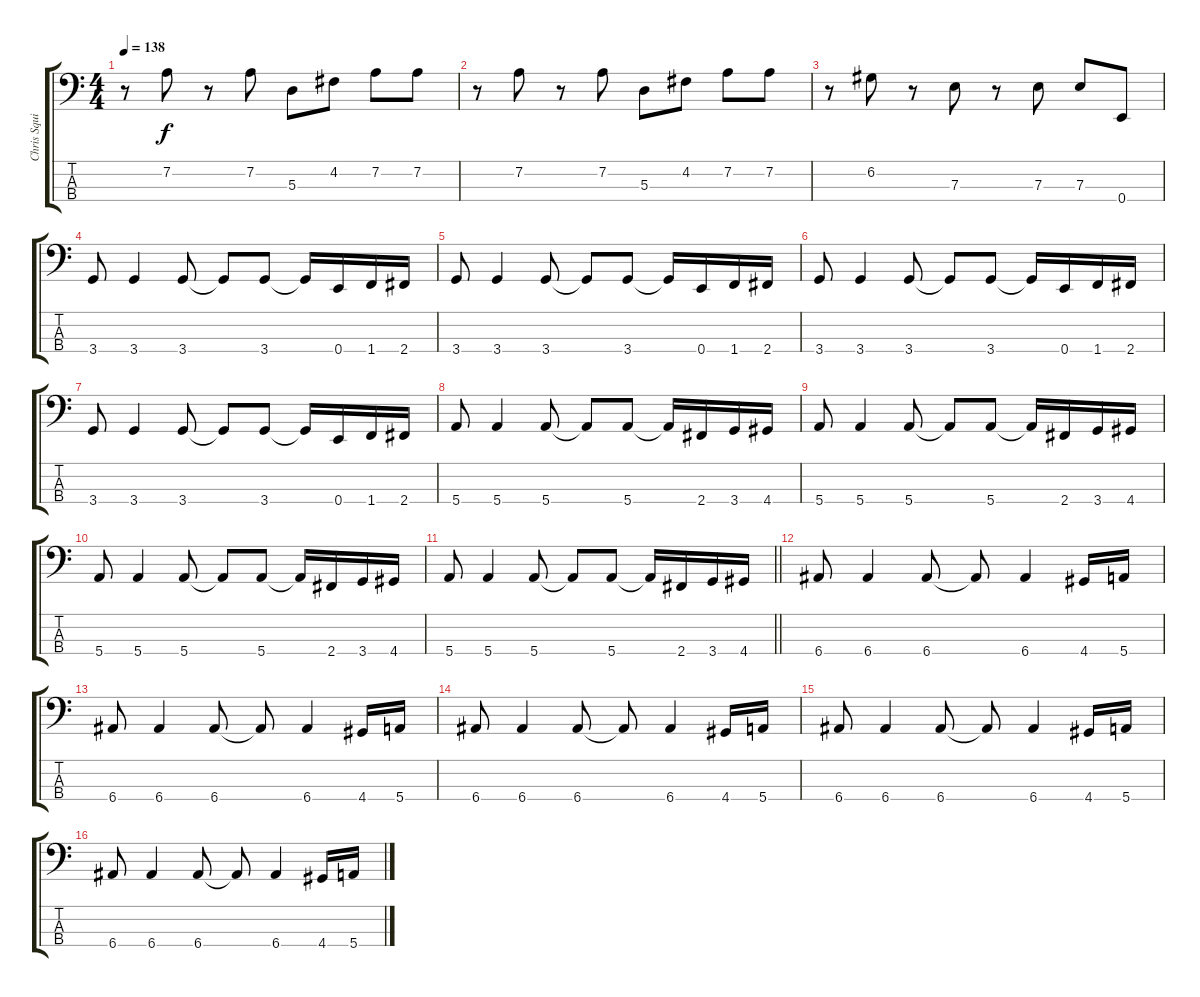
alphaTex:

\track ("Chris Squire" "Chris Squi") {instrument electricbasspick}
\staff {score tabs}
\tuning (G2 D2 A1 E1) {hide}
\ts (4 4)
\tempo 138
\clef f4
\ks c
r.8{dy f} 7.2.8 r.8 7.2.8 5.3.8 4.2.8 7.2.8 7.2.8 |
r.8 7.2.8 r.8 7.2.8 5.3.8 4.2.8 7.2.8 7.2.8 |
r.8 6.2.8 r.8 7.3.8 r.8 7.3.8 7.3.8 0.4.8 |
3.4.8 3.4.4 3.4.8 3.4{t}.8 3.4.8 3.4{t}.16 0.4.16 1.4.16 2.4.16 |
3.4.8 3.4.4 3.4.8 3.4{t}.8 3.4.8 3.4{t}.16 0.4.16 1.4.16 2.4.16 |
3.4.8 3.4.4 3.4.8 3.4{t}.8 3.4.8 3.4{t}.16 0.4.16 1.4.16 2.4.16 |
3.4.8 3.4.4 3.4.8 3.4{t}.8 3.4.8 3.4{t}.16 0.4.16 1.4.16 2.4.16 |
5.4.8 5.4.4 5.4.8 5.4{t}.8 5.4.8 5.4{t}.16 2.4.16 3.4.16 4.4.16 |
5.4.8 5.4.4 5.4.8 5.4{t}.8 5.4.8 5.4{t}.16 2.4.16 3.4.16 4.4.16 |
5.4.8 5.4.4 5.4.8 5.4{t}.8 5.4.8 5.4{t}.16 2.4.16 3.4.16 4.4.16 |
\barLineRight lightlight
5.4.8 5.4.4 5.4.8 5.4{t}.8 5.4.8 5.4{t}.16 2.4.16 3.4.16 4.4.16 |
6.4.8 6.4.4 6.4.8 6.4{t}.8 6.4.4 4.4.16 5.4.16 |
6.4.8 6.4.4 6.4.8 6.4{t}.8 6.4.4 4.4.16 5.4.16 |
6.4.8 6.4.4 6.4.8 6.4{t}.8 6.4.4 4.4.16 5.4.16 |
6.4.8 6.4.4 6.4.8 6.4{t}.8 6.4.4 4.4.16 5.4.16 |
6.4.8 6.4.4 6.4.8 6.4{t}.8 6.4.4 4.4.16 5.4.16
